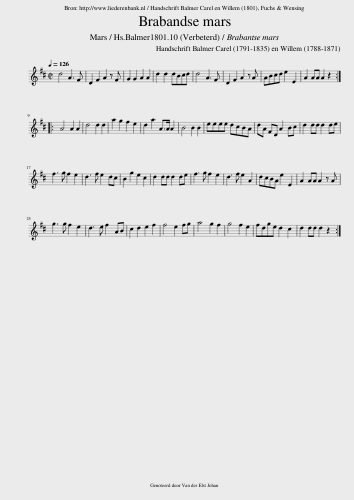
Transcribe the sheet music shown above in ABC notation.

X:1
L:1/8
Q:1/4=126
M:2/2
I:linebreak $
K:D
V:1 treble
V:1
 d4 A3 F | D2 F2 A2 z F | G2 G2 A2 A2 | d2 d2 dBcd | d4 A3 F | %5
 D2 F2 A2 z A | ABcd e2 E2 | A2 AA A2 z2 ::$ A4 A2 A2 | d4 d2 d2 | %10
 a2 g2 f2 e2 | d2 a2 A>A A2 | B4 B2 B2 | eeee dcBA | dA FD A2 Bc | %15
 d2 dd d2 de |$ f3 g f2 e2 | d3 f e2 dc | B2 g2 e2 c2 | d2 dd d2 de | %20
 f3 g f2 e2 | d3 f e2 A2 | dcBA e2 E2 | A2 AA A2 z A |$ g3 g f2 e2 | %25
 d3 e f2 AB | c2 d2 e2 f2 | f4 e2 fg | a4 g2 f2 | g4 f2 e2 | %30
 fdge d2 c2 | d2 dd d2 z2 :| %32
